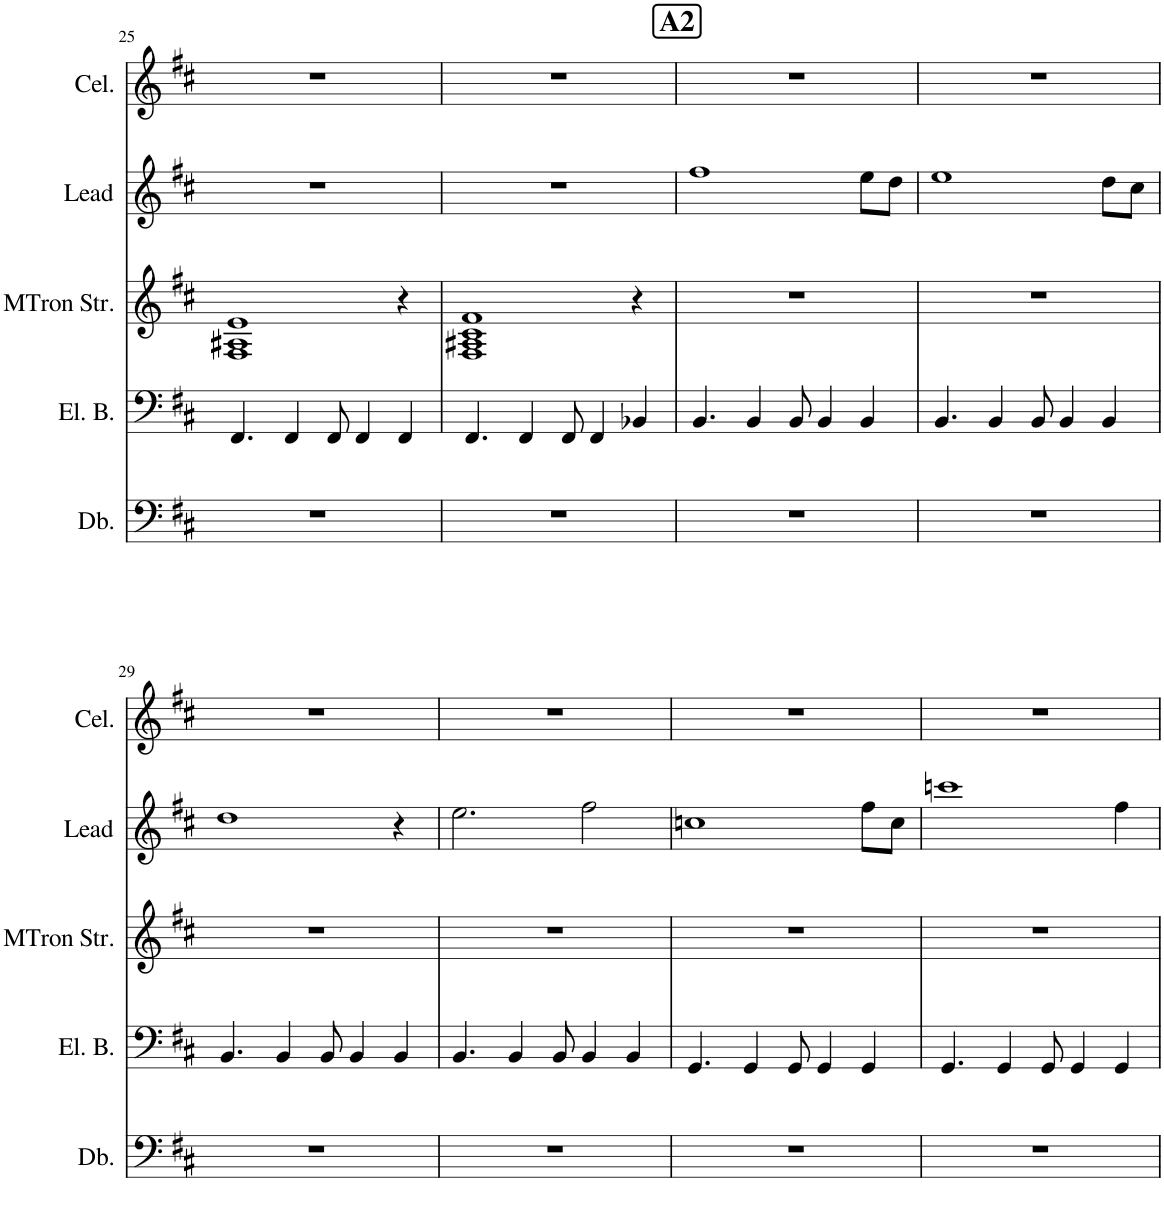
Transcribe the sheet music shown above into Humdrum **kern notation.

**kern	**kern	**kern	**kern	**kern
*part5	*part4	*part3	*part2	*part1
*staff5	*staff4	*staff3	*staff2	*staff1
*I"Double Bass	*I"Electric Bass	*I"Mellotron Strings	*I"Synth Lead	*I"Celesta
*I'Db.	*I'El. B.	*I'MTron Str.	*I'Lead	*I'Cel.
!!LO:PB:g=z
*clefF4	*clefF4	*clefG2	*clefG2	*clefG2
*Trd7c12	*Trd7c12	*	*	*Trd-7c-12
*k[f#c#]	*k[f#c#]	*k[f#c#]	*k[f#c#]	*k[f#c#]
*M5/4	*M5/4	*M5/4	*M5/4	*M5/4
=25	=25	=25	=25	=25
4%5r	4.FF#/	1F# 1A#X 1e	4%5r	4%5r
.	4FF#/	.	.	.
.	8FF#/	.	.	.
.	4FF#/	.	.	.
.	4FF#/	4r	.	.
=26	=26	=26	=26	=26
4%5r	4.FF#/	1F# 1A#X 1c# 1f#	4%5r	4%5r
.	4FF#/	.	.	.
.	8FF#/	.	.	.
.	4FF#/	.	.	.
.	4BB-X/	4r	.	.
!!LO:REH:place=s1:a:B:cj:fs=14:t=A2
=27	=27	=27	=27	=27
4%5r	4.BB/	4%5r	1ff#	4%5r
.	4BB/	.	.	.
.	8BB/	.	.	.
.	4BB/	.	.	.
.	4BB/	.	8ee\L	.
.	.	.	8dd\J	.
=28	=28	=28	=28	=28
4%5r	4.BB/	4%5r	1ee	4%5r
.	4BB/	.	.	.
.	8BB/	.	.	.
.	4BB/	.	.	.
.	4BB/	.	8dd\L	.
.	.	.	8cc#\J	.
!!LO:LB:g=z
=29	=29	=29	=29	=29
4%5r	4.BB/	4%5r	1dd	4%5r
.	4BB/	.	.	.
.	8BB/	.	.	.
.	4BB/	.	.	.
.	4BB/	.	4r	.
=30	=30	=30	=30	=30
4%5r	4.BB/	4%5r	2.ee\	4%5r
.	4BB/	.	.	.
.	8BB/	.	.	.
.	4BB/	.	2ff#\	.
.	4BB/	.	.	.
=31	=31	=31	=31	=31
4%5r	4.GG/	4%5r	1ccn	4%5r
.	4GG/	.	.	.
.	8GG/	.	.	.
.	4GG/	.	.	.
.	4GG/	.	8ff#\L	.
.	.	.	8cc\J	.
=32	=32	=32	=32	=32
4%5r	4.GG/	4%5r	1cccn	4%5r
.	4GG/	.	.	.
.	8GG/	.	.	.
.	4GG/	.	.	.
.	4GG/	.	4ff#\	.
=	=	=	=	=
*-	*-	*-	*-	*-
